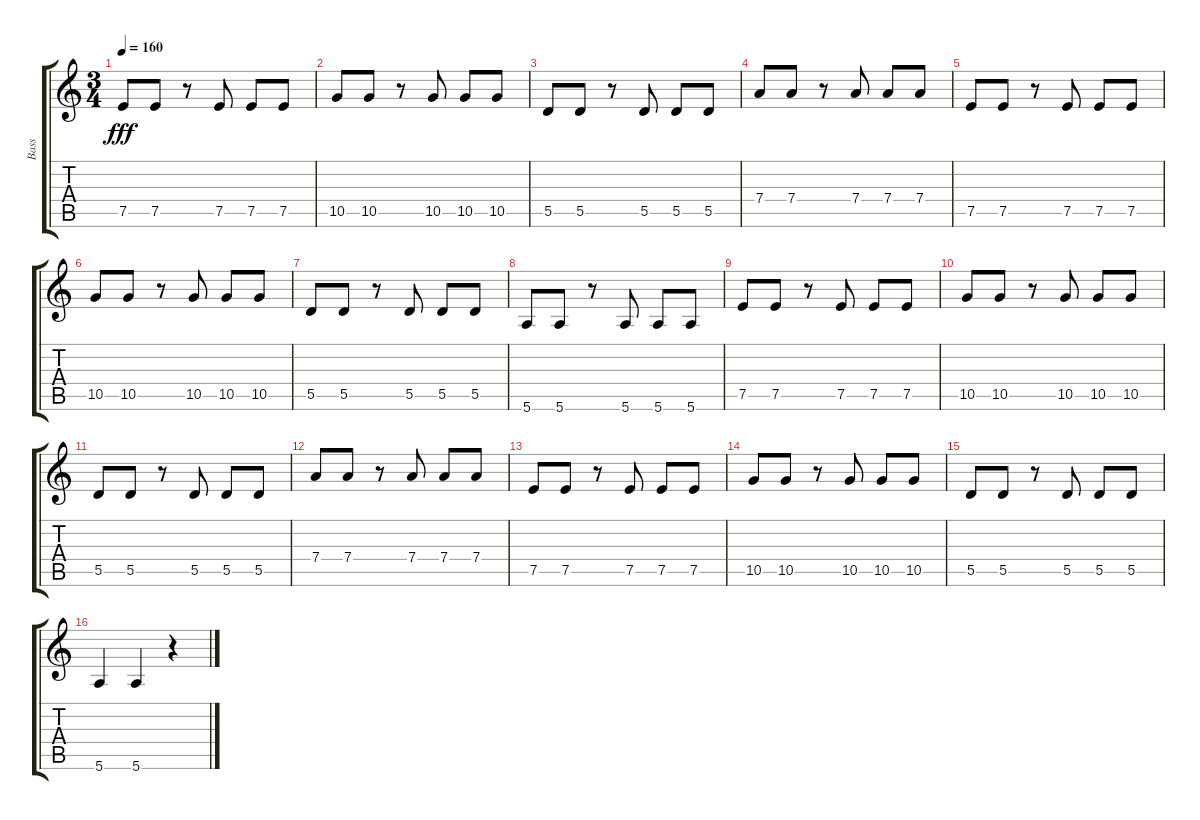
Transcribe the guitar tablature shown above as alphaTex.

\track ("Bass" "Bass") {instrument electricbassfinger}
\staff {score tabs}
\tuning (E4 B3 G3 D3 A2 E2) {hide}
\ts (3 4)
\tempo 160
\clef g2
\ks c
7.5.8{dy fff} 7.5.8 r.8 7.5.8 7.5.8 7.5.8 |
10.5.8 10.5.8 r.8 10.5.8 10.5.8 10.5.8 |
5.5.8 5.5.8 r.8 5.5.8 5.5.8 5.5.8 |
7.4.8 7.4.8 r.8 7.4.8 7.4.8 7.4.8 |
7.5.8 7.5.8 r.8 7.5.8 7.5.8 7.5.8 |
10.5.8 10.5.8 r.8 10.5.8 10.5.8 10.5.8 |
5.5.8 5.5.8 r.8 5.5.8 5.5.8 5.5.8 |
5.6.8 5.6.8 r.8 5.6.8 5.6.8 5.6.8 |
7.5.8 7.5.8 r.8 7.5.8 7.5.8 7.5.8 |
10.5.8 10.5.8 r.8 10.5.8 10.5.8 10.5.8 |
5.5.8 5.5.8 r.8 5.5.8 5.5.8 5.5.8 |
7.4.8 7.4.8 r.8 7.4.8 7.4.8 7.4.8 |
7.5.8 7.5.8 r.8 7.5.8 7.5.8 7.5.8 |
10.5.8 10.5.8 r.8 10.5.8 10.5.8 10.5.8 |
5.5.8 5.5.8 r.8 5.5.8 5.5.8 5.5.8 |
5.6.4 5.6.4 r.4
